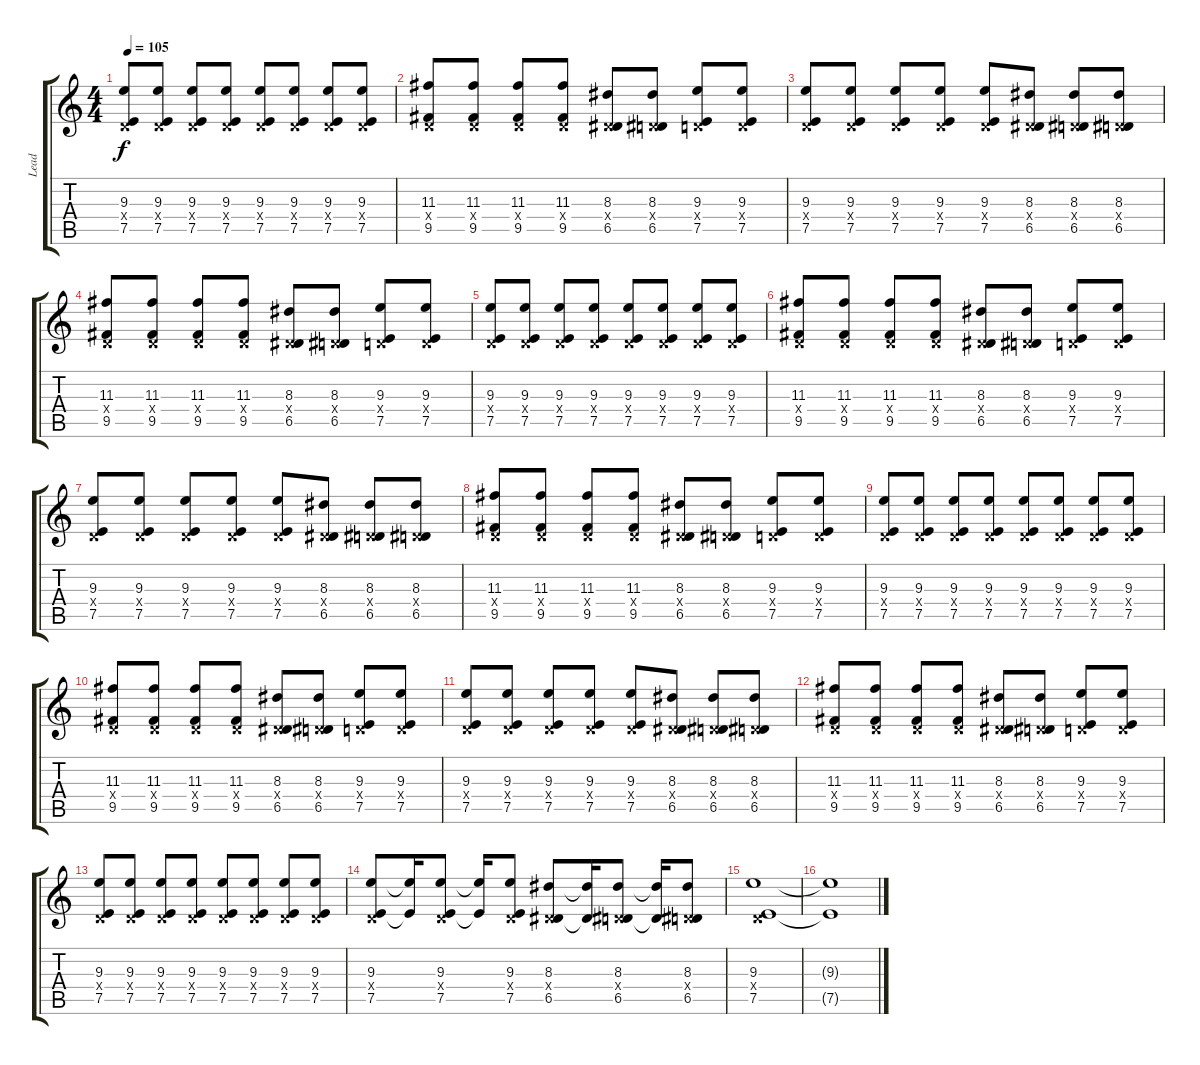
\track ("Lead" "Lead") {instrument distortionguitar}
\staff {score tabs}
\tuning (E4 B3 G3 D3 A2 E2) {hide}
\ts (4 4)
\tempo 105
\clef g2
\ks c
(9.3 0.4{x} 7.5).8{dy f} (9.3 0.4{x} 7.5).8 (9.3 0.4{x} 7.5).8 (9.3 0.4{x} 7.5).8 (9.3 0.4{x} 7.5).8 (9.3 0.4{x} 7.5).8 (9.3 0.4{x} 7.5).8 (9.3 0.4{x} 7.5).8 |
(11.3 0.4{x} 9.5).8 (11.3 0.4{x} 9.5).8 (11.3 0.4{x} 9.5).8 (11.3 0.4{x} 9.5).8 (8.3 0.4{x} 6.5).8 (8.3 0.4{x} 6.5).8 (9.3 0.4{x} 7.5).8 (9.3 0.4{x} 7.5).8 |
(9.3 0.4{x} 7.5).8 (9.3 0.4{x} 7.5).8 (9.3 0.4{x} 7.5).8 (9.3 0.4{x} 7.5).8 (9.3 0.4{x} 7.5).8 (8.3 0.4{x} 6.5).8 (8.3 0.4{x} 6.5).8 (8.3 0.4{x} 6.5).8 |
(11.3 0.4{x} 9.5).8 (11.3 0.4{x} 9.5).8 (11.3 0.4{x} 9.5).8 (11.3 0.4{x} 9.5).8 (8.3 0.4{x} 6.5).8 (8.3 0.4{x} 6.5).8 (9.3 0.4{x} 7.5).8 (9.3 0.4{x} 7.5).8 |
(9.3 0.4{x} 7.5).8 (9.3 0.4{x} 7.5).8 (9.3 0.4{x} 7.5).8 (9.3 0.4{x} 7.5).8 (9.3 0.4{x} 7.5).8 (9.3 0.4{x} 7.5).8 (9.3 0.4{x} 7.5).8 (9.3 0.4{x} 7.5).8 |
(11.3 0.4{x} 9.5).8 (11.3 0.4{x} 9.5).8 (11.3 0.4{x} 9.5).8 (11.3 0.4{x} 9.5).8 (8.3 0.4{x} 6.5).8 (8.3 0.4{x} 6.5).8 (9.3 0.4{x} 7.5).8 (9.3 0.4{x} 7.5).8 |
(9.3 0.4{x} 7.5).8 (9.3 0.4{x} 7.5).8 (9.3 0.4{x} 7.5).8 (9.3 0.4{x} 7.5).8 (9.3 0.4{x} 7.5).8 (8.3 0.4{x} 6.5).8 (8.3 0.4{x} 6.5).8 (8.3 0.4{x} 6.5).8 |
(11.3 0.4{x} 9.5).8 (11.3 0.4{x} 9.5).8 (11.3 0.4{x} 9.5).8 (11.3 0.4{x} 9.5).8 (8.3 0.4{x} 6.5).8 (8.3 0.4{x} 6.5).8 (9.3 0.4{x} 7.5).8 (9.3 0.4{x} 7.5).8 |
(9.3 0.4{x} 7.5).8 (9.3 0.4{x} 7.5).8 (9.3 0.4{x} 7.5).8 (9.3 0.4{x} 7.5).8 (9.3 0.4{x} 7.5).8 (9.3 0.4{x} 7.5).8 (9.3 0.4{x} 7.5).8 (9.3 0.4{x} 7.5).8 |
(11.3 0.4{x} 9.5).8 (11.3 0.4{x} 9.5).8 (11.3 0.4{x} 9.5).8 (11.3 0.4{x} 9.5).8 (8.3 0.4{x} 6.5).8 (8.3 0.4{x} 6.5).8 (9.3 0.4{x} 7.5).8 (9.3 0.4{x} 7.5).8 |
(9.3 0.4{x} 7.5).8 (9.3 0.4{x} 7.5).8 (9.3 0.4{x} 7.5).8 (9.3 0.4{x} 7.5).8 (9.3 0.4{x} 7.5).8 (8.3 0.4{x} 6.5).8 (8.3 0.4{x} 6.5).8 (8.3 0.4{x} 6.5).8 |
(11.3 0.4{x} 9.5).8 (11.3 0.4{x} 9.5).8 (11.3 0.4{x} 9.5).8 (11.3 0.4{x} 9.5).8 (8.3 0.4{x} 6.5).8 (8.3 0.4{x} 6.5).8 (9.3 0.4{x} 7.5).8 (9.3 0.4{x} 7.5).8 |
(9.3 0.4{x} 7.5).8 (9.3 0.4{x} 7.5).8 (9.3 0.4{x} 7.5).8 (9.3 0.4{x} 7.5).8 (9.3 0.4{x} 7.5).8 (9.3 0.4{x} 7.5).8 (9.3 0.4{x} 7.5).8 (9.3 0.4{x} 7.5).8 |
(9.3 0.4{x} 7.5).8 (9.3{t} 7.5{t}).16 (9.3 0.4{x} 7.5).8 (9.3{t} 7.5{t}).16 (9.3 0.4{x} 7.5).8 (8.3 0.4{x} 6.5).8 (8.3{t} 6.5{t}).16 (8.3 0.4{x} 6.5).8 (8.3{t} 6.5{t}).16 (8.3 0.4{x} 6.5).8 |
(9.3 0.4{x} 7.5).1 |
(9.3{t} 7.5{t}).1
